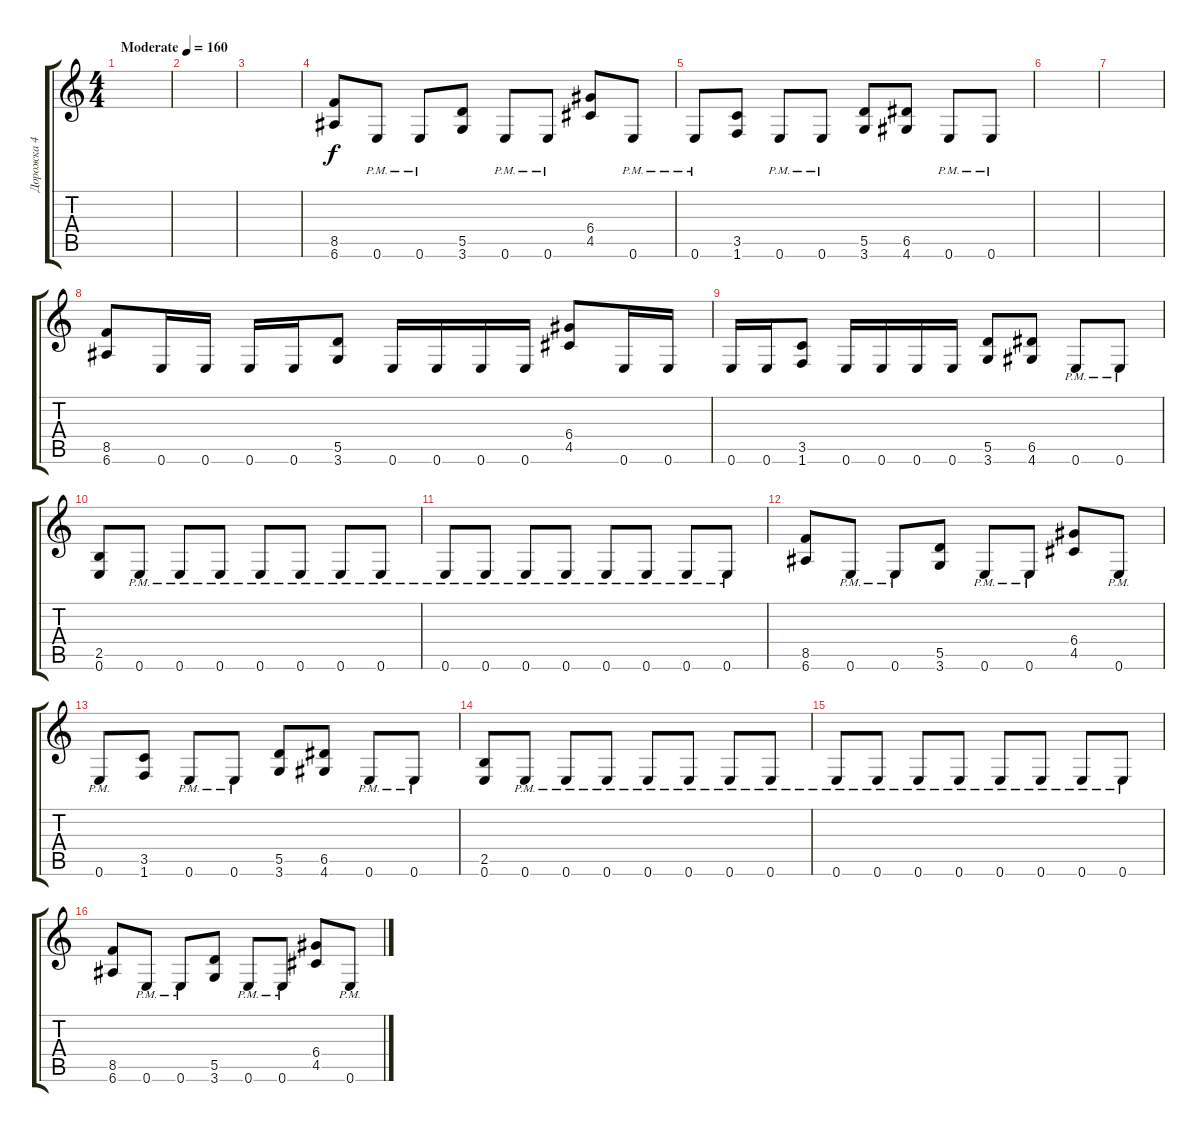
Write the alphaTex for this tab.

\track ("Дорожка 4" "Дорожка 4") {instrument distortionguitar}
\staff {score tabs}
\tuning (E4 B3 G3 D3 A2 E2) {hide}
\ts (4 4)
\tempo (160 "Moderate")
\clef g2
\ks c
|
|
|
(8.5 6.6).8 0.6{pm}.8 0.6{pm}.8 (5.5 3.6).8 0.6{pm}.8 0.6{pm}.8 (6.4 4.5).8 0.6{pm}.8 |
0.6{pm}.8 (3.5 1.6).8 0.6{pm}.8 0.6{pm}.8 (5.5 3.6).8 (6.5 4.6).8 0.6{pm}.8 0.6{pm}.8 |
|
|
(8.5 6.6).8 0.6.16 0.6.16 0.6.16 0.6.16 (5.5 3.6).8 0.6.16 0.6.16 0.6.16 0.6.16 (6.4 4.5).8 0.6.16 0.6.16 |
0.6.16 0.6.16 (3.5 1.6).8 0.6.16 0.6.16 0.6.16 0.6.16 (5.5 3.6).8 (6.5 4.6).8 0.6{pm}.8 0.6{pm}.8 |
(2.5 0.6).8 0.6{pm}.8 0.6{pm}.8 0.6{pm}.8 0.6{pm}.8 0.6{pm}.8 0.6{pm}.8 0.6{pm}.8 |
0.6{pm}.8 0.6{pm}.8 0.6{pm}.8 0.6{pm}.8 0.6{pm}.8 0.6{pm}.8 0.6{pm}.8 0.6{pm}.8 |
(8.5 6.6).8 0.6{pm}.8 0.6{pm}.8 (5.5 3.6).8 0.6{pm}.8 0.6{pm}.8 (6.4 4.5).8 0.6{pm}.8 |
0.6{pm}.8 (3.5 1.6).8 0.6{pm}.8 0.6{pm}.8 (5.5 3.6).8 (6.5 4.6).8 0.6{pm}.8 0.6{pm}.8 |
(2.5 0.6).8 0.6{pm}.8 0.6{pm}.8 0.6{pm}.8 0.6{pm}.8 0.6{pm}.8 0.6{pm}.8 0.6{pm}.8 |
0.6{pm}.8 0.6{pm}.8 0.6{pm}.8 0.6{pm}.8 0.6{pm}.8 0.6{pm}.8 0.6{pm}.8 0.6{pm}.8 |
(8.5 6.6).8 0.6{pm}.8 0.6{pm}.8 (5.5 3.6).8 0.6{pm}.8 0.6{pm}.8 (6.4 4.5).8 0.6{pm}.8
